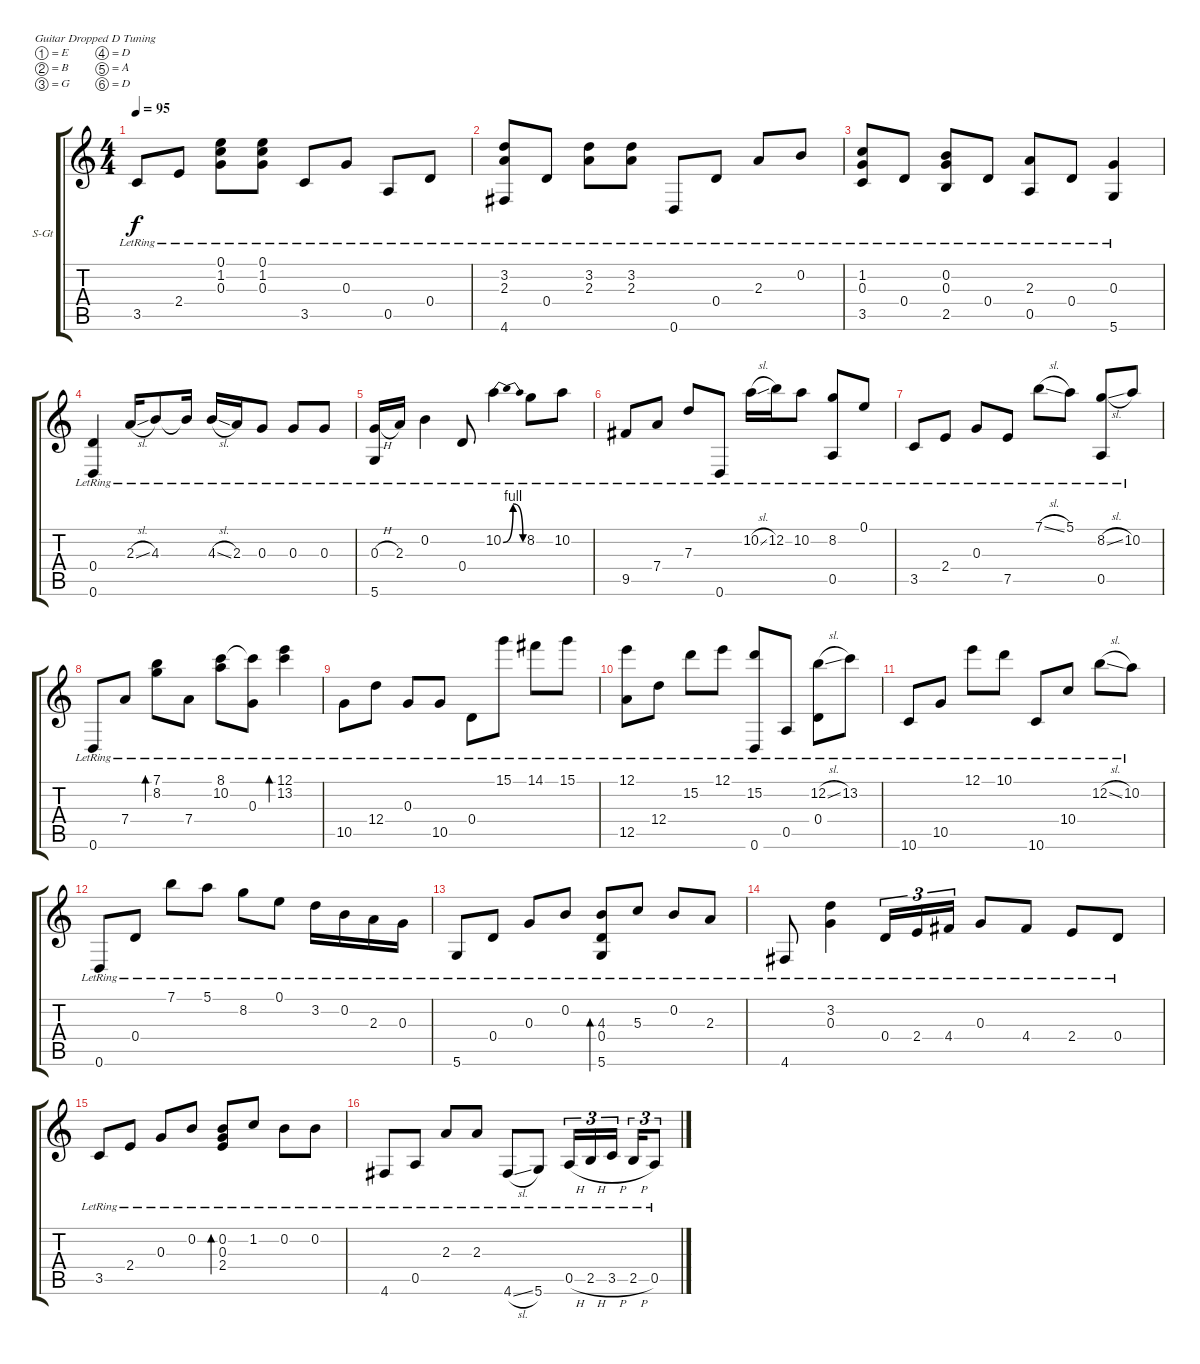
\bracketExtendMode groupsimilarinstruments
\firstSystemTrackNameOrientation horizontal
\otherSystemsTrackNameOrientation horizontal
\track ("Track 1" "S-Gt") {instrument acousticguitarsteel}
\staff {score tabs}
\tuning (E4 B3 G3 D3 A2 D2)
\ts (4 4)
\tempo 95
\clef g2
\ks c
3.5{lr}.8{dy f} 2.4{lr}.8 (0.1{lr} 1.2{lr} 0.3{lr}).8 (0.1{lr} 1.2{lr} 0.3{lr}).8 3.5{lr}.8 0.3{lr}.8 0.5{lr}.8 0.4{lr}.8 |
(3.2{lr} 2.3{lr} 4.6{lr}).8 0.4{lr}.8 (3.2{lr} 2.3{lr}).8 (3.2{lr} 2.3{lr}).8 0.6{lr}.8 0.4{lr}.8 2.3{lr}.8 0.2{lr}.8 |
(1.2{lr} 0.3{lr} 3.5{lr}).8 0.4{lr}.8 (0.2{lr} 0.3{lr} 2.5{lr}).8 0.4{lr}.8 (2.3{lr} 0.5{lr}).8 0.4{lr}.8 (0.3{lr} 5.6{lr}).4 |
(0.4{lr} 0.6{lr}).4 2.3{sl lr}.16 4.3{lr}.8 4.3{lr t}.16 4.3{sl lr}.16 2.3{lr}.16 0.3{lr}.8 0.3{lr}.8 0.3{lr}.8 |
(0.3{h lr} 5.6{lr}).16 2.3{lr}.16 0.2{lr}.4 0.4{lr}.8 10.2{be (bendrelease 0 0 30 4 30 4 60 0) lr}.4 8.2{lr}.8 10.2{lr}.8 |
9.5{lr}.8 7.4{lr}.8 7.3{lr}.8 0.6{lr}.8 10.2{sl lr}.16 12.2{lr}.16 10.2{lr}.8 (8.2{lr} 0.5{lr}).8 0.1{lr}.8 |
3.5{lr}.8 2.4{lr}.8 0.3{lr}.8 7.5{lr}.8 7.1{sl lr}.8 5.1{lr}.8 (8.2{sl lr} 0.5{lr}).8 10.2{lr}.8 |
0.6{lr}.8 7.4{lr}.8 (7.1{lr} 8.2{lr}).8{bd 480} 7.4{lr}.8 (8.1{lr} 10.2{lr}).8 (8.1{lr t} 0.3{lr}).8 (12.1{lr} 13.2{lr}).4{bd 480} |
10.5{lr}.8 12.4{lr}.8 0.3{lr}.8 10.5{lr}.8 0.4{lr}.8 15.1{lr}.8 14.1{lr}.8 15.1{lr}.8 |
(12.1{lr} 12.5{lr}).8 12.4{lr}.8 15.2{lr}.8 12.1{lr}.8 (15.2{lr} 0.6{lr}).8 0.5{lr}.8 (12.2{sl lr} 0.4{lr}).8 13.2{lr}.8 |
10.6{lr}.8 10.5{lr}.8 12.1{lr}.8 10.1{lr}.8 10.6{lr}.8 10.4{lr}.8 12.2{sl lr}.8 10.2{lr}.8 |
0.6{lr}.8 0.4{lr}.8 7.1{lr}.8 5.1{lr}.8 8.2{lr}.8 0.1{lr}.8 3.2{lr}.16 0.2{lr}.16 2.3{lr}.16 0.3{lr}.16 |
5.6{lr}.8 0.4{lr}.8 0.3{lr}.8 0.2{lr}.8 (4.3{lr} 0.4 5.6{lr}).8{bd 60} 5.3{lr}.8 0.2{lr}.8 2.3{lr}.8 |
4.6{lr}.8 (3.2{lr} 0.3{lr}).4 0.4{lr}.16{tu (3 2)} 2.4{lr}.16{tu (3 2)} 4.4{lr}.16{tu (3 2)} 0.3{lr}.8 4.4{lr}.8 2.4{lr}.8 0.4{lr}.8 |
3.5{lr}.8 2.4{lr}.8 0.3{lr}.8 0.2{lr}.8 (0.2{lr} 0.3{lr} 2.4{lr}).8{bd 60} 1.2{lr}.8 0.2{lr}.8 0.2{lr}.8 |
4.6{lr}.8 0.5{lr}.8 2.3{lr}.8 2.3{lr}.8 4.6{sl lr}.8 5.6{lr}.8 0.5{h lr}.16{tu (3 2)} 2.5{h lr}.16{tu (3 2)} 3.5{h lr}.16{tu (3 2)} 2.5{h lr}.16{tu (3 2)} 0.5{lr}.8{tu (3 2)}
